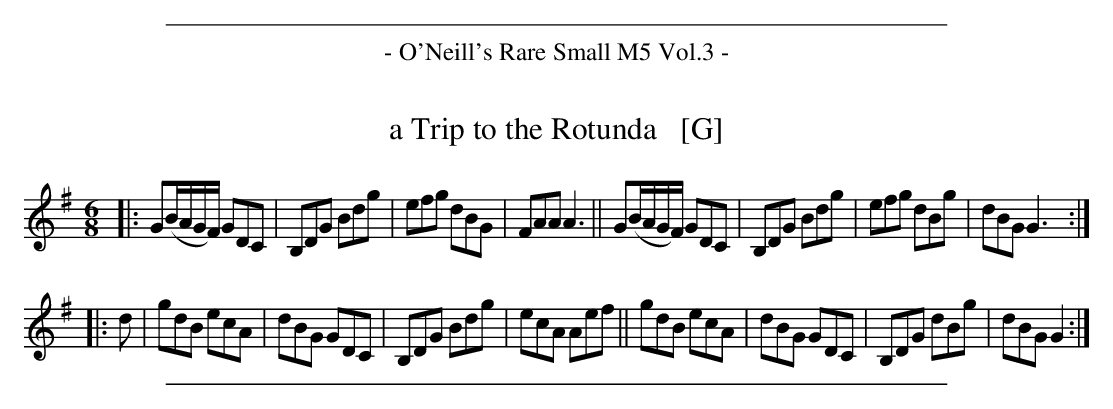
X:1
T: a Trip to the Rotunda   [G]
M: 6/8
L: 1/8
K: G
|:\
G(B/A/G/F/) GDC | B,DG Bdg | efg dBG | FAA A3 ||\
G(B/A/G/F/) GDC | B,DG Bdg | efg dBg | dBG G3 ::
d |\
gdB ecA | dBG GDC | B,DG Bdg | ecA Aef ||\
gdB ecA | dBG GDC | B,DG dBg | dBG G2 :|
